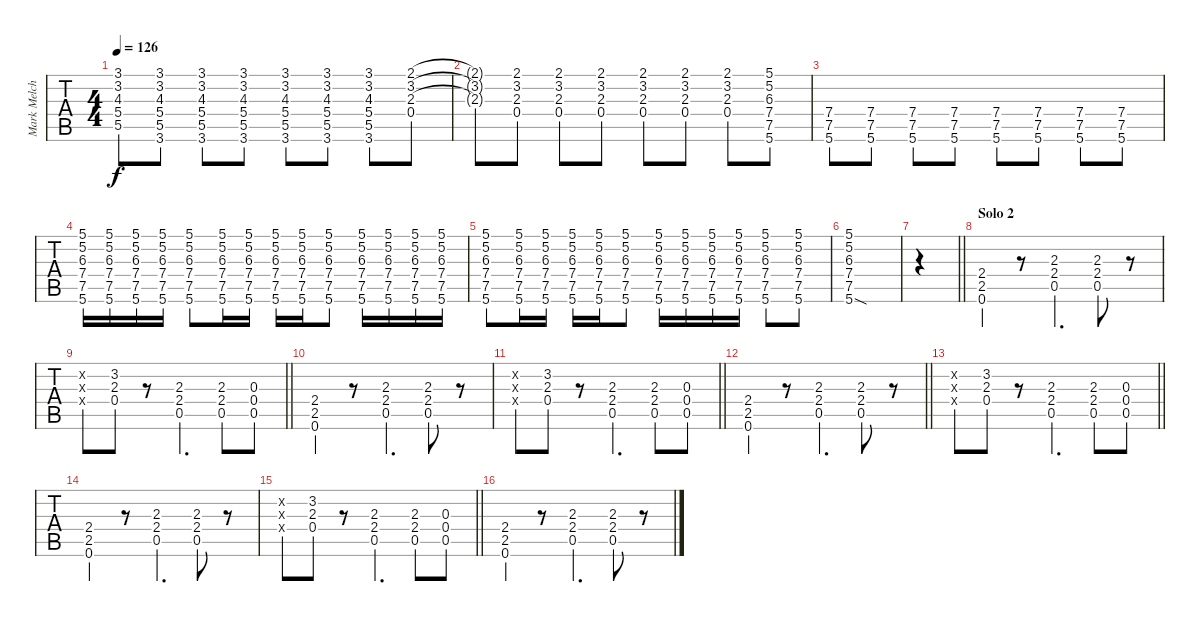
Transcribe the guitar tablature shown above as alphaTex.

\track ("Mark Melchinore" "Mark Melch") {instrument overdrivenguitar}
\staff {tabs}
\tuning (E4 B3 G3 D3 A2 E2) {hide}
\ts (4 4)
\tempo 126
\clef g2
\ks c
(3.1{t} 3.2{t} 4.3{t} 5.4{t} 5.5{t}).8{dy f} (3.1 3.2 4.3 5.4 5.5 3.6).8 (3.1 3.2 4.3 5.4 5.5 3.6).8 (3.1 3.2 4.3 5.4 5.5 3.6).8 (3.1 3.2 4.3 5.4 5.5 3.6).8 (3.1 3.2 4.3 5.4 5.5 3.6).8 (3.1 3.2 4.3 5.4 5.5 3.6).8 (2.1 3.2 2.3 0.4).8 |
(2.1{t} 3.2{t} 2.3{t}).8 (2.1 3.2 2.3 0.4).8 (2.1 3.2 2.3 0.4).8 (2.1 3.2 2.3 0.4).8 (2.1 3.2 2.3 0.4).8 (2.1 3.2 2.3 0.4).8 (2.1 3.2 2.3 0.4).8 (5.1 5.2 6.3 7.4 7.5 5.6).8 |
(7.4 7.5 5.6).8 (7.4 7.5 5.6).8 (7.4 7.5 5.6).8 (7.4 7.5 5.6).8 (7.4 7.5 5.6).8 (7.4 7.5 5.6).8 (7.4 7.5 5.6).8 (7.4 7.5 5.6).8 |
(5.1 5.2 6.3 7.4 7.5 5.6).16 (5.1 5.2 6.3 7.4 7.5 5.6).16 (5.1 5.2 6.3 7.4 7.5 5.6).16 (5.1 5.2 6.3 7.4 7.5 5.6).16 (5.1 5.2 6.3 7.4 7.5 5.6).8 (5.1 5.2 6.3 7.4 7.5 5.6).16 (5.1 5.2 6.3 7.4 7.5 5.6).16 (5.1 5.2 6.3 7.4 7.5 5.6).16 (5.1 5.2 6.3 7.4 7.5 5.6).16 (5.1 5.2 6.3 7.4 7.5 5.6).8 (5.1 5.2 6.3 7.4 7.5 5.6).16 (5.1 5.2 6.3 7.4 7.5 5.6).16 (5.1 5.2 6.3 7.4 7.5 5.6).16 (5.1 5.2 6.3 7.4 7.5 5.6).16 |
(5.1 5.2 6.3 7.4 7.5 5.6).8 (5.1 5.2 6.3 7.4 7.5 5.6).16 (5.1 5.2 6.3 7.4 7.5 5.6).16 (5.1 5.2 6.3 7.4 7.5 5.6).16 (5.1 5.2 6.3 7.4 7.5 5.6).16 (5.1 5.2 6.3 7.4 7.5 5.6).8 (5.1 5.2 6.3 7.4 7.5 5.6).16 (5.1 5.2 6.3 7.4 7.5 5.6).16 (5.1 5.2 6.3 7.4 7.5 5.6).16 (5.1 5.2 6.3 7.4 7.5 5.6).16 (5.1 5.2 6.3 7.4 7.5 5.6).8 (5.1 5.2 6.3 7.4 7.5 5.6).8 |
(5.1 5.2 6.3 7.4 7.5 5.6{sod}).1 |
\barLineRight lightlight
|
\section ("" "Solo 2")
(2.4 2.5 0.6).4 r.8 (2.3 2.4 0.5).4{d} (2.3 2.4 0.5).8 r.8 |
\barLineRight lightlight
(3.2{x} 2.3{x} 0.4{x}).8 (3.2 2.3 0.4).8 r.8 (2.3 2.4 0.5).4{d} (2.3 2.4 0.5).8 (0.3 0.4 0.5).8 |
(2.4 2.5 0.6).4 r.8 (2.3 2.4 0.5).4{d} (2.3 2.4 0.5).8 r.8 |
\barLineRight lightlight
(3.2{x} 2.3{x} 0.4{x}).8 (3.2 2.3 0.4).8 r.8 (2.3 2.4 0.5).4{d} (2.3 2.4 0.5).8 (0.3 0.4 0.5).8 |
\barLineRight lightlight
(2.4 2.5 0.6).4 r.8 (2.3 2.4 0.5).4{d} (2.3 2.4 0.5).8 r.8 |
\barLineRight lightlight
(3.2{x} 2.3{x} 0.4{x}).8 (3.2 2.3 0.4).8 r.8 (2.3 2.4 0.5).4{d} (2.3 2.4 0.5).8 (0.3 0.4 0.5).8 |
(2.4 2.5 0.6).4 r.8 (2.3 2.4 0.5).4{d} (2.3 2.4 0.5).8 r.8 |
\barLineRight lightlight
(3.2{x} 2.3{x} 0.4{x}).8 (3.2 2.3 0.4).8 r.8 (2.3 2.4 0.5).4{d} (2.3 2.4 0.5).8 (0.3 0.4 0.5).8 |
(2.4 2.5 0.6).4 r.8 (2.3 2.4 0.5).4{d} (2.3 2.4 0.5).8 r.8
